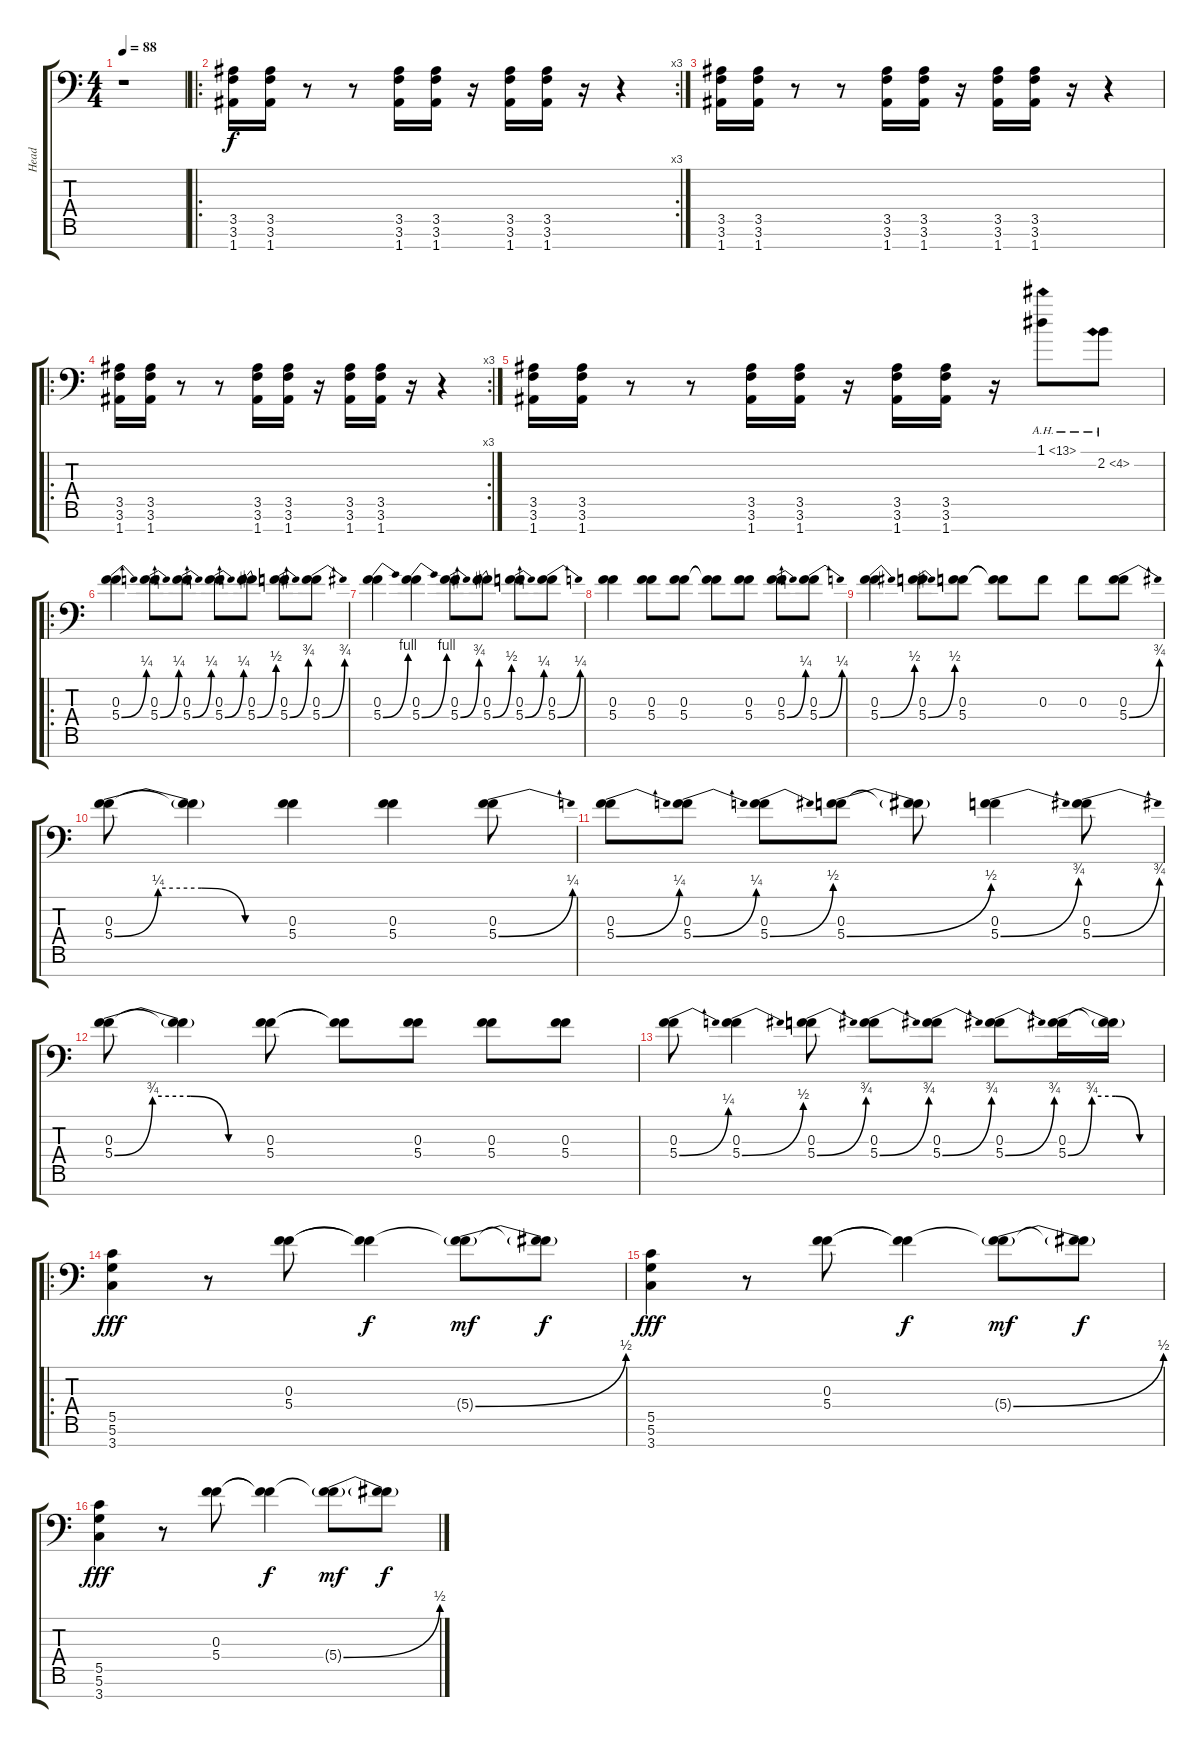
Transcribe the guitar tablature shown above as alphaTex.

\track ("Head" "Head") {instrument distortionguitar}
\staff {score tabs}
\tuning (D4 A3 F3 C3 G2 D2 A1) {hide}
\ts (4 4)
\tempo 88
\clef f4
\ks c
r.1{dy f instrument distortionguitar} |
\ro
\rc 3
(3.5 3.6 1.7).16 (3.5 3.6 1.7).16 r.8 r.8 (3.5 3.6 1.7).16 (3.5 3.6 1.7).16 r.16 (3.5 3.6 1.7).16 (3.5 3.6 1.7).16 r.16 r.4 |
(3.5 3.6 1.7).16 (3.5 3.6 1.7).16 r.8 r.8 (3.5 3.6 1.7).16 (3.5 3.6 1.7).16 r.16 (3.5 3.6 1.7).16 (3.5 3.6 1.7).16 r.16 r.4 |
\ro
\rc 3
(3.5 3.6 1.7).16 (3.5 3.6 1.7).16 r.8 r.8 (3.5 3.6 1.7).16 (3.5 3.6 1.7).16 r.16 (3.5 3.6 1.7).16 (3.5 3.6 1.7).16 r.16 r.4 |
(3.5 3.6 1.7).16 (3.5 3.6 1.7).16 r.8 r.8 (3.5 3.6 1.7).16 (3.5 3.6 1.7).16 r.16 (3.5 3.6 1.7).16 (3.5 3.6 1.7).16 r.16 1.1{ah 12}.8 2.2{ah 2}.8 |
\ro
(0.3 5.4{be (bend 0 0 60 1)}).4 (0.3 5.4{be (bend 0 0 60 1)}).8 (0.3 5.4{be (bend 0 0 60 1)}).8 (0.3 5.4{be (bend 0 0 60 1)}).8 (0.3 5.4{be (bend 0 0 60 2)}).8 (0.3 5.4{be (bend 0 0 60 3)}).8 (0.3 5.4{be (bend 0 0 60 3)}).8 |
(0.3 5.4{be (bend 0 0 60 4)}).4 (0.3 5.4{be (bend 0 0 60 4)}).4 (0.3 5.4{be (bend 0 0 60 3)}).8 (0.3 5.4{be (bend 0 0 60 2)}).8 (0.3 5.4{be (bend 0 0 60 1)}).8 (0.3 5.4{be (bend 0 0 60 1)}).8 |
(0.3 5.4).4 (0.3 5.4).8 (0.3 5.4).8 (0.3{t} 5.4{t}).8 (0.3 5.4).8 (0.3 5.4{be (bend 0 0 60 1)}).8 (0.3 5.4{be (bend 0 0 60 1)}).8 |
(0.3 5.4{be (bend 0 0 60 2)}).4 (0.3 5.4{be (bend 0 0 60 2)}).8 (0.3 5.4).8 (0.3{t} 5.4{t}).8 0.3.8 0.3.8 (0.3 5.4{be (bend 0 0 60 3)}).8 |
(0.3 5.4{be (custom 0 0 15 1 30 1 45 0 60 0)}).8 (0.3{t} 5.4{t}).4 (0.3 5.4).4 (0.3 5.4).4 (0.3 5.4{be (bend 0 0 60 1)}).8 |
(0.3 5.4{be (bend 0 0 60 1)}).8 (0.3 5.4{be (bend 0 0 60 1)}).8 (0.3 5.4{be (bend 0 0 60 2)}).8 (0.3 5.4{be (bend 0 0 60 2)}).8 (0.3{t} 5.4{t}).8 (0.3 5.4{be (bend 0 0 60 3)}).4 (0.3 5.4{be (bend 0 0 60 3)}).8 |
(0.3 5.4{be (custom 0 0 15 3 30 3 45 0 60 0)}).8 (0.3{t} 5.4{t}).4 (0.3 5.4).8 (0.3{t} 5.4{t}).8 (0.3 5.4).8 (0.3 5.4).8 (0.3 5.4).8 |
(0.3 5.4{be (bend 0 0 60 1)}).8 (0.3 5.4{be (bend 0 0 60 2)}).4 (0.3 5.4{be (bend 0 0 60 3)}).8 (0.3 5.4{be (bend 0 0 60 3)}).8 (0.3 5.4{be (bend 0 0 60 3)}).8 (0.3 5.4{be (bend 0 0 60 3)}).8 (0.3 5.4{be (custom 0 0 15 3 30 3 45 0 60 0)}).16 (0.3{t} 5.4{t}).16 |
\ro
(5.5 5.6 3.7).4{dy fff} r.8 (0.3 5.4).8 (0.3{t} 5.4{t}).4{dy f} (0.3{t} 5.4{be (bend 0 0 60 2) g}).8{dy mf} (0.3{t} 5.4{t}).8{dy f} |
(5.5 5.6 3.7).4{dy fff} r.8 (0.3 5.4).8 (0.3{t} 5.4{t}).4{dy f} (0.3{t} 5.4{be (bend 0 0 60 2) g}).8{dy mf} (0.3{t} 5.4{t}).8{dy f} |
(5.5 5.6 3.7).4{dy fff} r.8 (0.3 5.4).8 (0.3{t} 5.4{t}).4{dy f} (0.3{t} 5.4{be (bend 0 0 60 2) g}).8{dy mf} (0.3{t} 5.4{t}).8{dy f}
